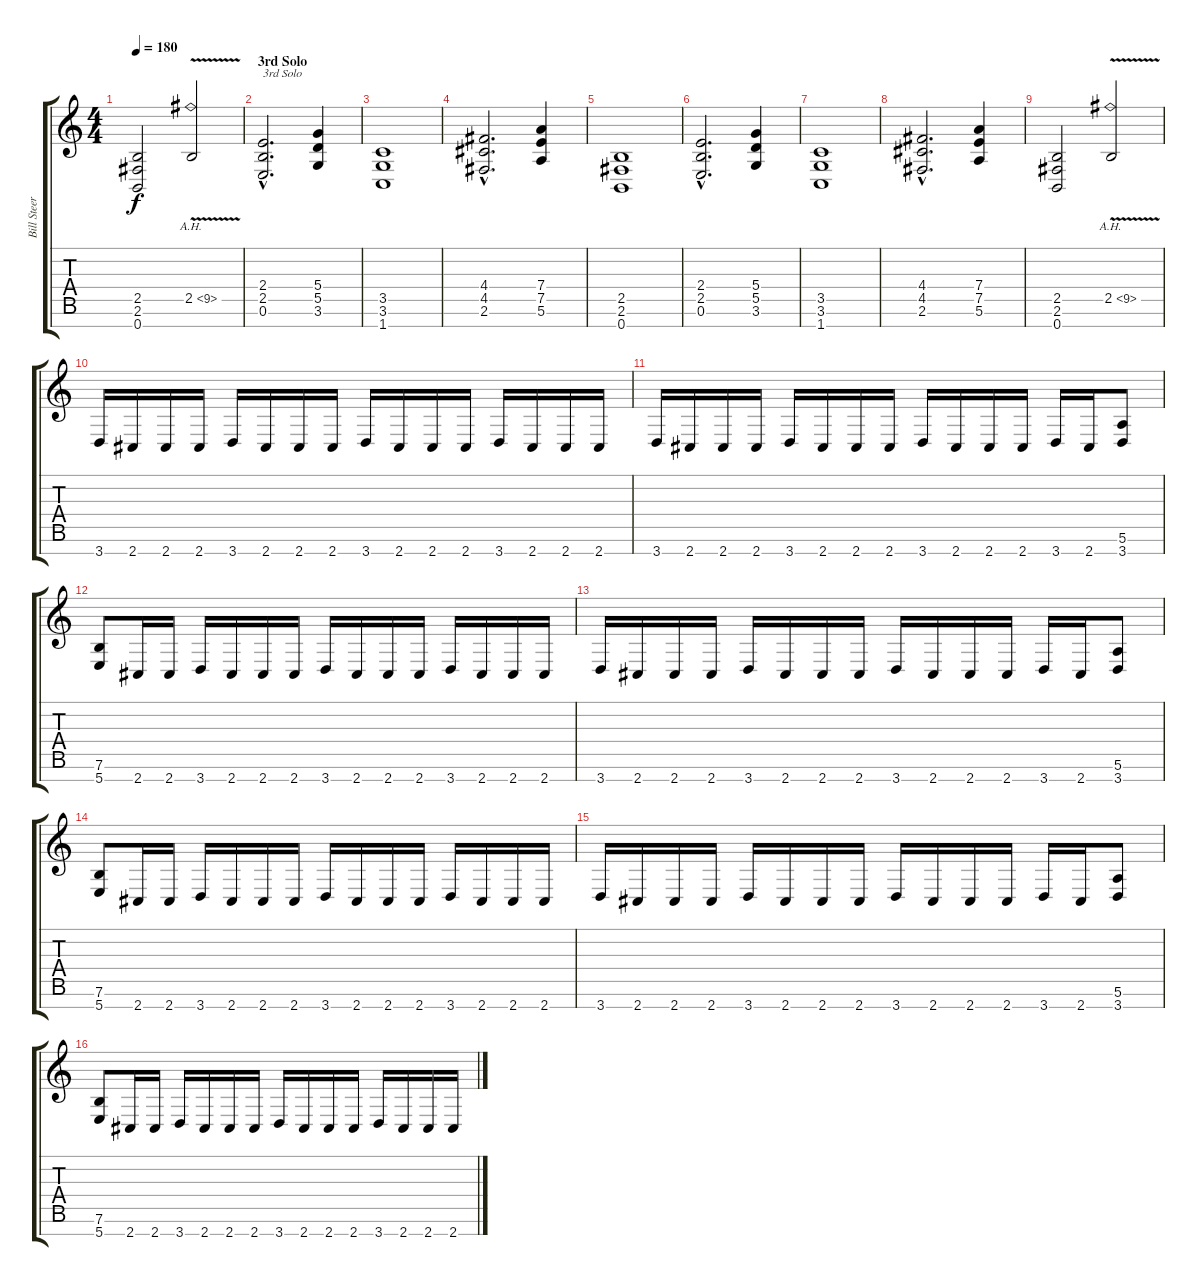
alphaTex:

\track ("Bill Steer" "Bill Steer") {instrument distortionguitar}
\staff {score tabs}
\tuning (E4 B3 G3 D3 A2 E2 B1) {hide}
\ts (4 4)
\tempo 180
\clef g2
\ks c
(2.5 2.6 0.7).2{dy f} 2.5{ah 7 v}.2 |
\section ("" "3rd Solo")
(2.4{hac} 2.5{hac} 0.6{hac}).2{d txt "3rd Solo"} (5.4 5.5 3.6).4 |
(3.5 3.6 1.7).1 |
(4.4{hac} 4.5{hac} 2.6{hac}).2{d} (7.4 7.5 5.6).4 |
(2.5 2.6 0.7).1 |
(2.4{hac} 2.5{hac} 0.6{hac}).2{d} (5.4 5.5 3.6).4 |
(3.5 3.6 1.7).1 |
(4.4{hac} 4.5{hac} 2.6{hac}).2{d} (7.4 7.5 5.6).4 |
(2.5 2.6 0.7).2 2.5{ah 7 v}.2 |
3.7.16 2.7.16 2.7.16 2.7.16 3.7.16 2.7.16 2.7.16 2.7.16 3.7.16 2.7.16 2.7.16 2.7.16 3.7.16 2.7.16 2.7.16 2.7.16 |
3.7.16 2.7.16 2.7.16 2.7.16 3.7.16 2.7.16 2.7.16 2.7.16 3.7.16 2.7.16 2.7.16 2.7.16 3.7.16 2.7.16 (5.6 3.7).8 |
(7.6 5.7).8 2.7.16 2.7.16 3.7.16 2.7.16 2.7.16 2.7.16 3.7.16 2.7.16 2.7.16 2.7.16 3.7.16 2.7.16 2.7.16 2.7.16 |
3.7.16 2.7.16 2.7.16 2.7.16 3.7.16 2.7.16 2.7.16 2.7.16 3.7.16 2.7.16 2.7.16 2.7.16 3.7.16 2.7.16 (5.6 3.7).8 |
(7.6 5.7).8 2.7.16 2.7.16 3.7.16 2.7.16 2.7.16 2.7.16 3.7.16 2.7.16 2.7.16 2.7.16 3.7.16 2.7.16 2.7.16 2.7.16 |
3.7.16 2.7.16 2.7.16 2.7.16 3.7.16 2.7.16 2.7.16 2.7.16 3.7.16 2.7.16 2.7.16 2.7.16 3.7.16 2.7.16 (5.6 3.7).8 |
(7.6 5.7).8 2.7.16 2.7.16 3.7.16 2.7.16 2.7.16 2.7.16 3.7.16 2.7.16 2.7.16 2.7.16 3.7.16 2.7.16 2.7.16 2.7.16
